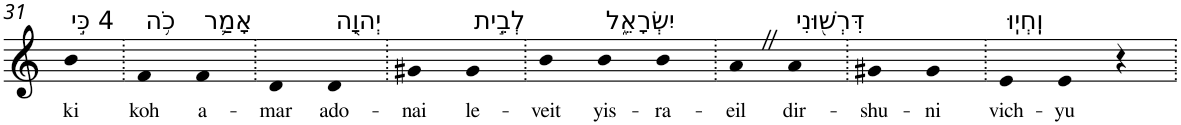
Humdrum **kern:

**kern	**text
*part1	*part1
*staff1	*staff1
*I"Piano	*
*I'Pno	*
!!LO:PB:g=z
*clefG2	*
*k[]	*
=31	=31
!LO:TX:a:t=4 כִּ֣י	!
!	!LO:LY:b
4b	ki
=32.	=32.
!LO:TX:a:t=כֹ֥ה	!
!	!LO:LY:b
4f	koh
!LO:TX:a:t=אָמַ֛ר	!
!	!LO:LY:b
4f	a-
=33.	=33.
!	!LO:LY:b
4d	-mar
!LO:TX:a:t=יְהוָ֖ה	!
!	!LO:LY:b
4d	ado-
=34.	=34.
!	!LO:LY:b
4g#X	-nai
!LO:TX:a:t=לְבֵ֣ית	!
!	!LO:LY:b
4g#	le-
=35.	=35.
!	!LO:LY:b
4b	-veit
!LO:TX:a:t=יִשְׂרָאֵ֑ל	!
!	!LO:LY:b
4b	yis-
!	!LO:LY:b
4b	-ra-
=36.	=36.
!	!LO:LY:b
4aZ	-eil
!LO:TX:a:t=דִּרְשׁ֖וּנִי	!
!	!LO:LY:b
4a	dir-
=37.	=37.
!	!LO:LY:b
4g#X	-shu-
!	!LO:LY:b
4g#	-ni
=38.	=38.
!LO:TX:a:t=וִֽחְיֽוּ	!
!	!LO:LY:b
4e	vich-
!	!LO:LY:b
4e	-yu
4r	.
=.	=.
*-	*-
